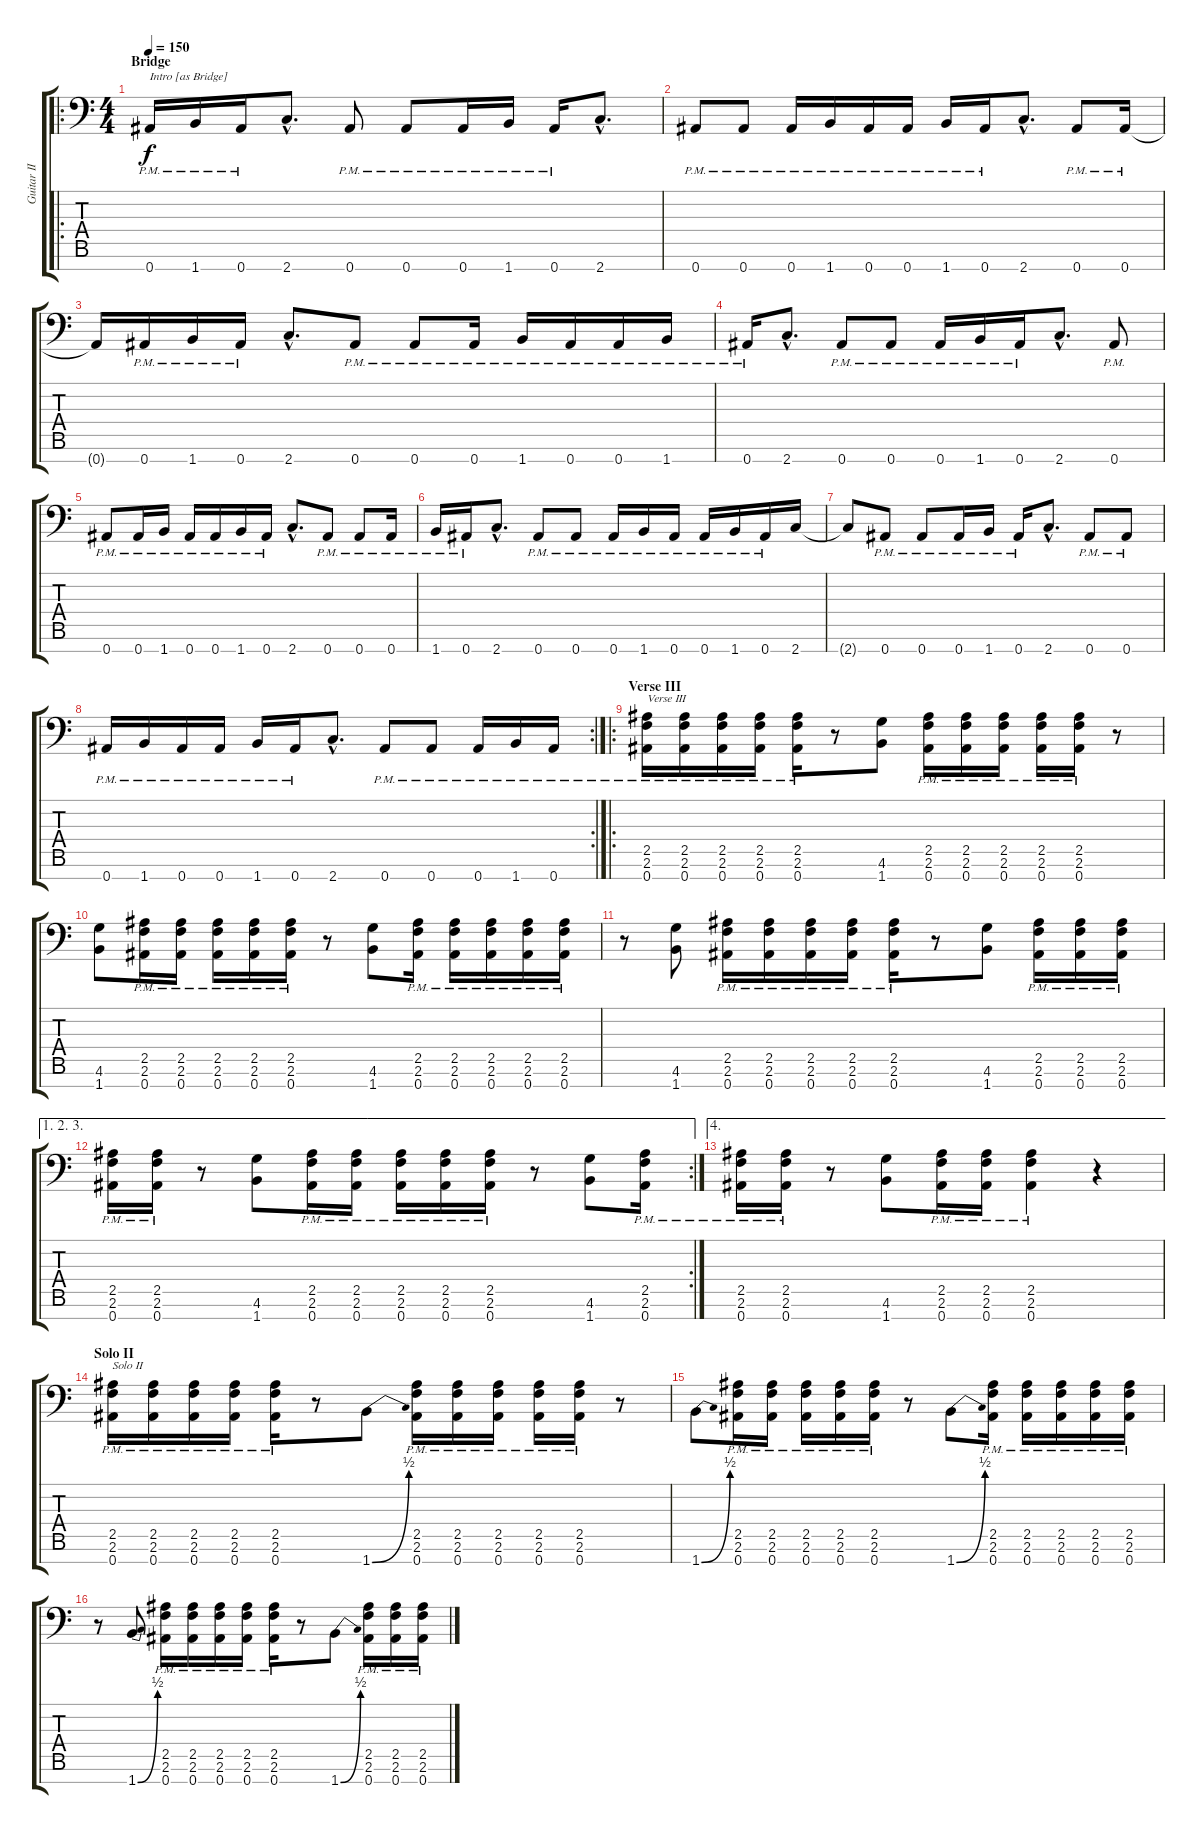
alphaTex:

\track ("Guitar II [Mårten Hagström]" "Guitar II ") {instrument distortionguitar}
\staff {score tabs}
\tuning (Eb4 Bb3 Gb3 Db3 Ab2 Eb2 Bb1) {hide}
\ro
\ts (4 4)
\section ("" "Bridge")
\tempo 150
\clef f4
\ks c
0.7{pm}.16{txt "Intro [as Bridge]" dy f} 1.7{pm}.16 0.7{pm}.16 2.7{hac}.8{d} 0.7{pm}.8 0.7{pm}.8 0.7{pm}.16 1.7{pm}.16 0.7{pm}.16 2.7{hac}.8{d} |
0.7{pm}.8 0.7{pm}.8 0.7{pm}.16 1.7{pm}.16 0.7{pm}.16 0.7{pm}.16 1.7{pm}.16 0.7{pm}.16 2.7{hac}.8{d} 0.7{pm}.8 0.7{pm}.16 |
0.7{t}.16 0.7{pm}.16 1.7{pm}.16 0.7{pm}.16 2.7{hac}.8{d} 0.7{pm}.8 0.7{pm}.8 0.7{pm}.16 1.7{pm}.16 0.7{pm}.16 0.7{pm}.16 1.7{pm}.16 |
0.7{pm}.16 2.7{hac}.8{d} 0.7{pm}.8 0.7{pm}.8 0.7{pm}.16 1.7{pm}.16 0.7{pm}.16 2.7{hac}.8{d} 0.7{pm}.8 |
0.7{pm}.8 0.7{pm}.16 1.7{pm}.16 0.7{pm}.16 0.7{pm}.16 1.7{pm}.16 0.7{pm}.16 2.7{hac}.8{d} 0.7{pm}.8 0.7{pm}.8 0.7{pm}.16 |
1.7{pm}.16 0.7{pm}.16 2.7{hac}.8{d} 0.7{pm}.8 0.7{pm}.8 0.7{pm}.16 1.7{pm}.16 0.7{pm}.16 0.7{pm}.16 1.7{pm}.16 0.7{pm}.16 2.7.16 |
2.7{t}.8 0.7{pm}.8 0.7{pm}.8 0.7{pm}.16 1.7{pm}.16 0.7{pm}.16 2.7{hac}.8{d} 0.7{pm}.8 0.7{pm}.8 |
\rc 2
0.7{pm}.16 1.7{pm}.16 0.7{pm}.16 0.7{pm}.16 1.7{pm}.16 0.7{pm}.16 2.7{hac}.8{d} 0.7{pm}.8 0.7{pm}.8 0.7{pm}.16 1.7{pm}.16 0.7{pm}.16 |
\ro
\section ("" "Verse III")
(2.5{pm} 2.6{pm} 0.7{pm}).16{txt "Verse III"} (2.5{pm} 2.6{pm} 0.7{pm}).16 (2.5{pm} 2.6{pm} 0.7{pm}).16 (2.5{pm} 2.6{pm} 0.7{pm}).16 (2.5{pm} 2.6{pm} 0.7{pm}).16 r.8 (4.6 1.7).8 (2.5{pm} 2.6{pm} 0.7{pm}).16 (2.5{pm} 2.6{pm} 0.7{pm}).16 (2.5{pm} 2.6{pm} 0.7{pm}).16 (2.5{pm} 2.6{pm} 0.7{pm}).16 (2.5{pm} 2.6{pm} 0.7{pm}).16 r.8 |
(4.6 1.7).8 (2.5{pm} 2.6{pm} 0.7{pm}).16 (2.5{pm} 2.6{pm} 0.7{pm}).16 (2.5{pm} 2.6{pm} 0.7{pm}).16 (2.5{pm} 2.6{pm} 0.7{pm}).16 (2.5{pm} 2.6{pm} 0.7{pm}).16 r.8 (4.6 1.7).8 (2.5{pm} 2.6{pm} 0.7{pm}).16 (2.5{pm} 2.6{pm} 0.7{pm}).16 (2.5{pm} 2.6{pm} 0.7{pm}).16 (2.5{pm} 2.6{pm} 0.7{pm}).16 (2.5{pm} 2.6{pm} 0.7{pm}).16 |
r.8 (4.6 1.7).8 (2.5{pm} 2.6{pm} 0.7{pm}).16 (2.5{pm} 2.6{pm} 0.7{pm}).16 (2.5{pm} 2.6{pm} 0.7{pm}).16 (2.5{pm} 2.6{pm} 0.7{pm}).16 (2.5{pm} 2.6{pm} 0.7{pm}).16 r.8 (4.6 1.7).8 (2.5{pm} 2.6{pm} 0.7{pm}).16 (2.5{pm} 2.6{pm} 0.7{pm}).16 (2.5{pm} 2.6{pm} 0.7{pm}).16 |
\ae (1 2 3)
\rc 2
(2.5{pm} 2.6{pm} 0.7{pm}).16 (2.5{pm} 2.6{pm} 0.7{pm}).16 r.8 (4.6 1.7).8 (2.5{pm} 2.6{pm} 0.7{pm}).16 (2.5{pm} 2.6{pm} 0.7{pm}).16 (2.5{pm} 2.6{pm} 0.7{pm}).16 (2.5{pm} 2.6{pm} 0.7{pm}).16 (2.5{pm} 2.6{pm} 0.7{pm}).16 r.8 (4.6 1.7).8 (2.5{pm} 2.6{pm} 0.7{pm}).16 |
\ae 4
(2.5{pm} 2.6{pm} 0.7{pm}).16 (2.5{pm} 2.6{pm} 0.7{pm}).16 r.8 (4.6 1.7).8 (2.5{pm} 2.6{pm} 0.7{pm}).16 (2.5{pm} 2.6{pm} 0.7{pm}).16 (2.5{pm} 2.6{pm} 0.7{pm}).4 r.4 |
\section ("" "Solo II")
(2.5{pm} 2.6{pm} 0.7{pm}).16{txt "Solo II"} (2.5{pm} 2.6{pm} 0.7{pm}).16 (2.5{pm} 2.6{pm} 0.7{pm}).16 (2.5{pm} 2.6{pm} 0.7{pm}).16 (2.5{pm} 2.6{pm} 0.7{pm}).16 r.8 1.7{be (bend 0 0 60 2)}.8 (2.5{pm} 2.6{pm} 0.7{pm}).16 (2.5{pm} 2.6{pm} 0.7{pm}).16 (2.5{pm} 2.6{pm} 0.7{pm}).16 (2.5{pm} 2.6{pm} 0.7{pm}).16 (2.5{pm} 2.6{pm} 0.7{pm}).16 r.8 |
1.7{be (bend 0 0 60 2)}.8 (2.5{pm} 2.6{pm} 0.7{pm}).16 (2.5{pm} 2.6{pm} 0.7{pm}).16 (2.5{pm} 2.6{pm} 0.7{pm}).16 (2.5{pm} 2.6{pm} 0.7{pm}).16 (2.5{pm} 2.6{pm} 0.7{pm}).16 r.8 1.7{be (bend 0 0 60 2)}.8 (2.5{pm} 2.6{pm} 0.7{pm}).16 (2.5{pm} 2.6{pm} 0.7{pm}).16 (2.5{pm} 2.6{pm} 0.7{pm}).16 (2.5{pm} 2.6{pm} 0.7{pm}).16 (2.5{pm} 2.6{pm} 0.7{pm}).16 |
r.8 1.7{be (bend 0 0 60 2)}.8 (2.5{pm} 2.6{pm} 0.7{pm}).16 (2.5{pm} 2.6{pm} 0.7{pm}).16 (2.5{pm} 2.6{pm} 0.7{pm}).16 (2.5{pm} 2.6{pm} 0.7{pm}).16 (2.5{pm} 2.6{pm} 0.7{pm}).16 r.8 1.7{be (bend 0 0 60 2)}.8 (2.5{pm} 2.6{pm} 0.7{pm}).16 (2.5{pm} 2.6{pm} 0.7{pm}).16 (2.5{pm} 2.6{pm} 0.7{pm}).16
